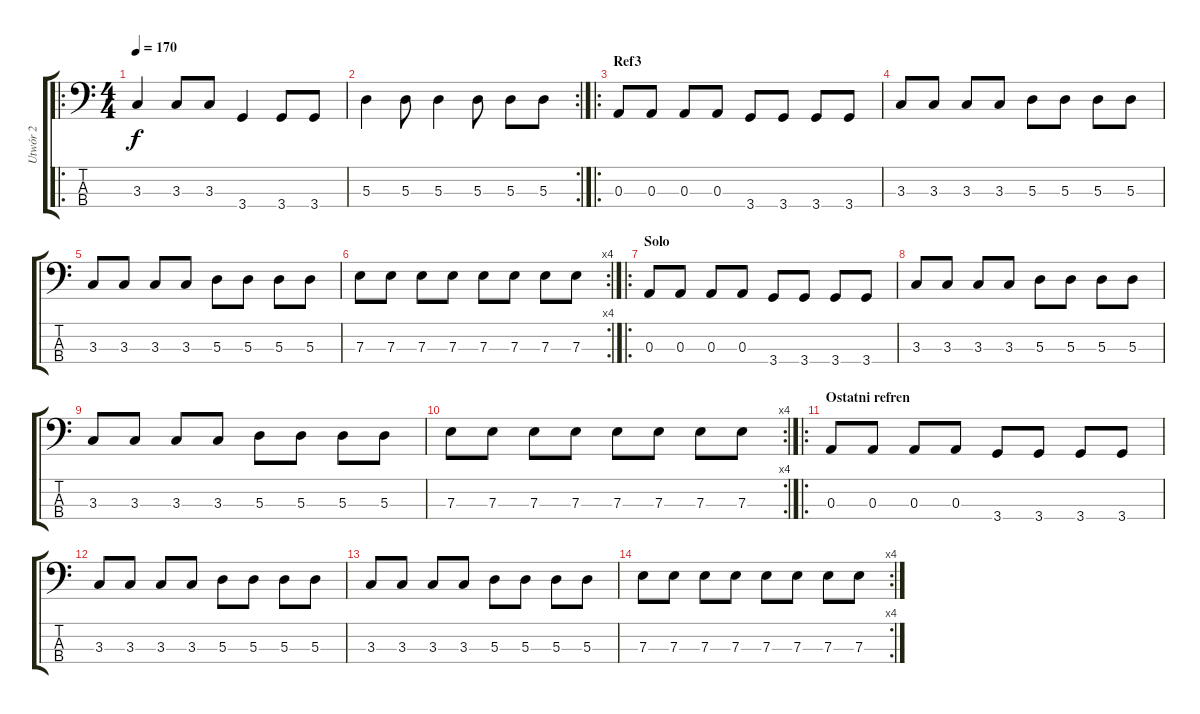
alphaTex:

\track ("Utwór 2" "Utwór 2") {instrument electricbassfinger}
\staff {score tabs}
\tuning (G2 D2 A1 E1) {hide}
\ro
\ts (4 4)
\tempo 170
\clef f4
\ks c
3.3.4{dy f} 3.3.8 3.3.8 3.4.4 3.4.8 3.4.8 |
\rc 2
5.3.4 5.3.8 5.3.4 5.3.8 5.3.8 5.3.8 |
\ro
\section ("" "Ref3")
0.3.8 0.3.8 0.3.8 0.3.8 3.4.8 3.4.8 3.4.8 3.4.8 |
3.3.8 3.3.8 3.3.8 3.3.8 5.3.8 5.3.8 5.3.8 5.3.8 |
3.3.8 3.3.8 3.3.8 3.3.8 5.3.8 5.3.8 5.3.8 5.3.8 |
\rc 4
7.3.8 7.3.8 7.3.8 7.3.8 7.3.8 7.3.8 7.3.8 7.3.8 |
\ro
\section ("" "Solo")
0.3.8 0.3.8 0.3.8 0.3.8 3.4.8 3.4.8 3.4.8 3.4.8 |
3.3.8 3.3.8 3.3.8 3.3.8 5.3.8 5.3.8 5.3.8 5.3.8 |
3.3.8 3.3.8 3.3.8 3.3.8 5.3.8 5.3.8 5.3.8 5.3.8 |
\rc 4
7.3.8 7.3.8 7.3.8 7.3.8 7.3.8 7.3.8 7.3.8 7.3.8 |
\ro
\section ("" "Ostatni refren")
0.3.8 0.3.8 0.3.8 0.3.8 3.4.8 3.4.8 3.4.8 3.4.8 |
3.3.8 3.3.8 3.3.8 3.3.8 5.3.8 5.3.8 5.3.8 5.3.8 |
3.3.8 3.3.8 3.3.8 3.3.8 5.3.8 5.3.8 5.3.8 5.3.8 |
\rc 4
7.3.8 7.3.8 7.3.8 7.3.8 7.3.8 7.3.8 7.3.8 7.3.8
